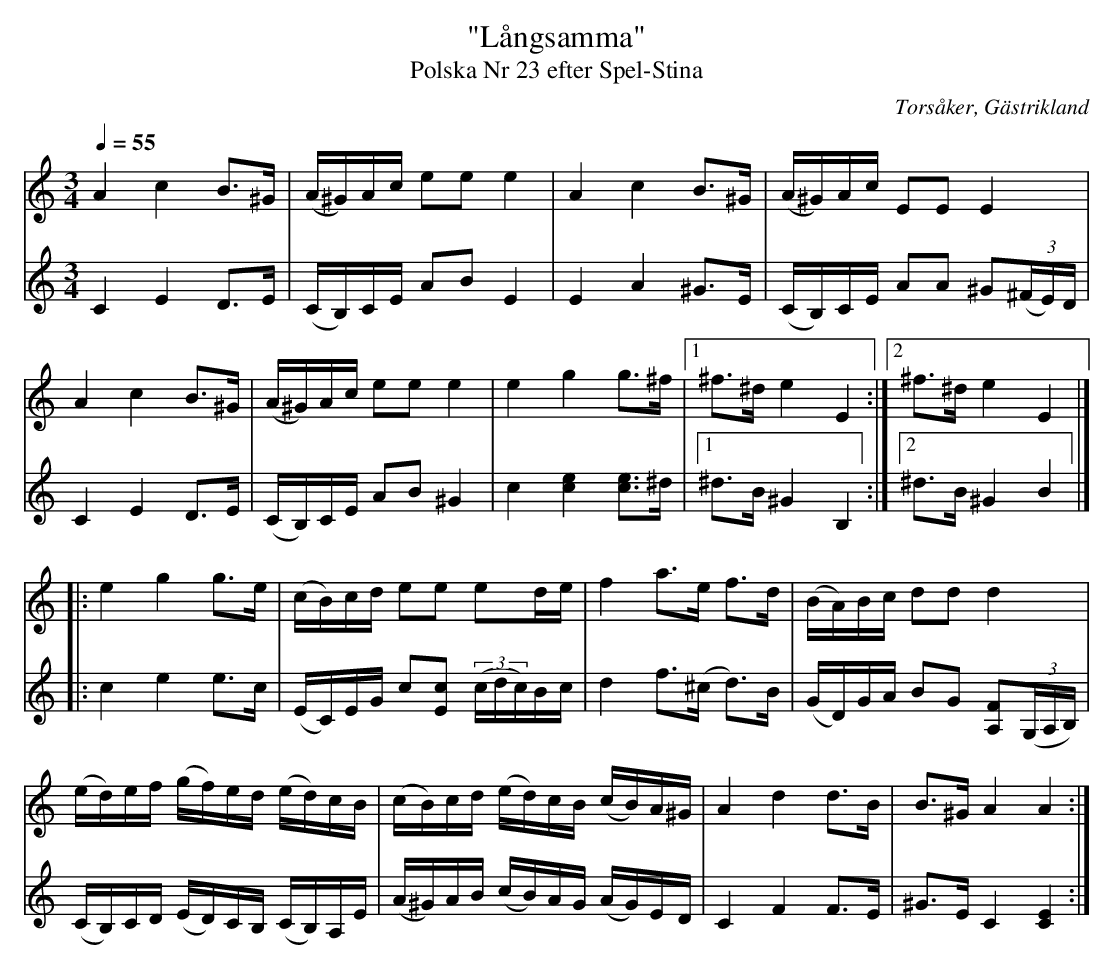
X:1
T:"Långsamma"
T:Polska Nr 23 efter Spel-Stina
O:Torsåker, Gästrikland
M:3/4
L:1/16
K:Am
Q:1/4=55
V:1
A4 c4 B3^G | (A^G)Ac e2e2 e4 | A4 c4 B3^G | (A^G)Ac E2E2 E4 |
A4 c4 B3^G | (A^G)Ac e2e2 e4 | e4 g4 g3^f |1 ^f3^d e4 E4 :|2 ^f3^d e4 E4 |]
|: e4 g4 g3e | (cB)cd e2e2 e2de | f4 a3e f3d | (BA)Bc d2d2 d4 |
(ed)ef (gf)ed (ed)cB | (cB)cd (ed)cB (cB)A^G | A4 d4 d3B | B3^G A4 A4 :|
V:2
C4 E4 D3E | (CB,)CE A2B2 E4 | E4 A4 ^G3E | (CB,)CE A2A2 ^G2(3(^FE)D |
C4 E4 D3E | (CB,)CE A2B2 ^G4 | c4 [ec]4 [ec]3^d |1 ^d3B ^G4 B,4 :|2 ^d3B ^G4 B4 |]
|: c4 e4 e3c | (EC)EG c2[cE]2 (3(cdc)Bc | d4 f3(^c d3)B | (GD)GA B2G2 [A,F]2(3(G,A,B,) |
(CB,)CD (ED)CB, (CB,)A,E | (A^G)AB (cB)AG (AG)ED | C4 F4 F3E | ^G3E C4 [CE]4 :|
